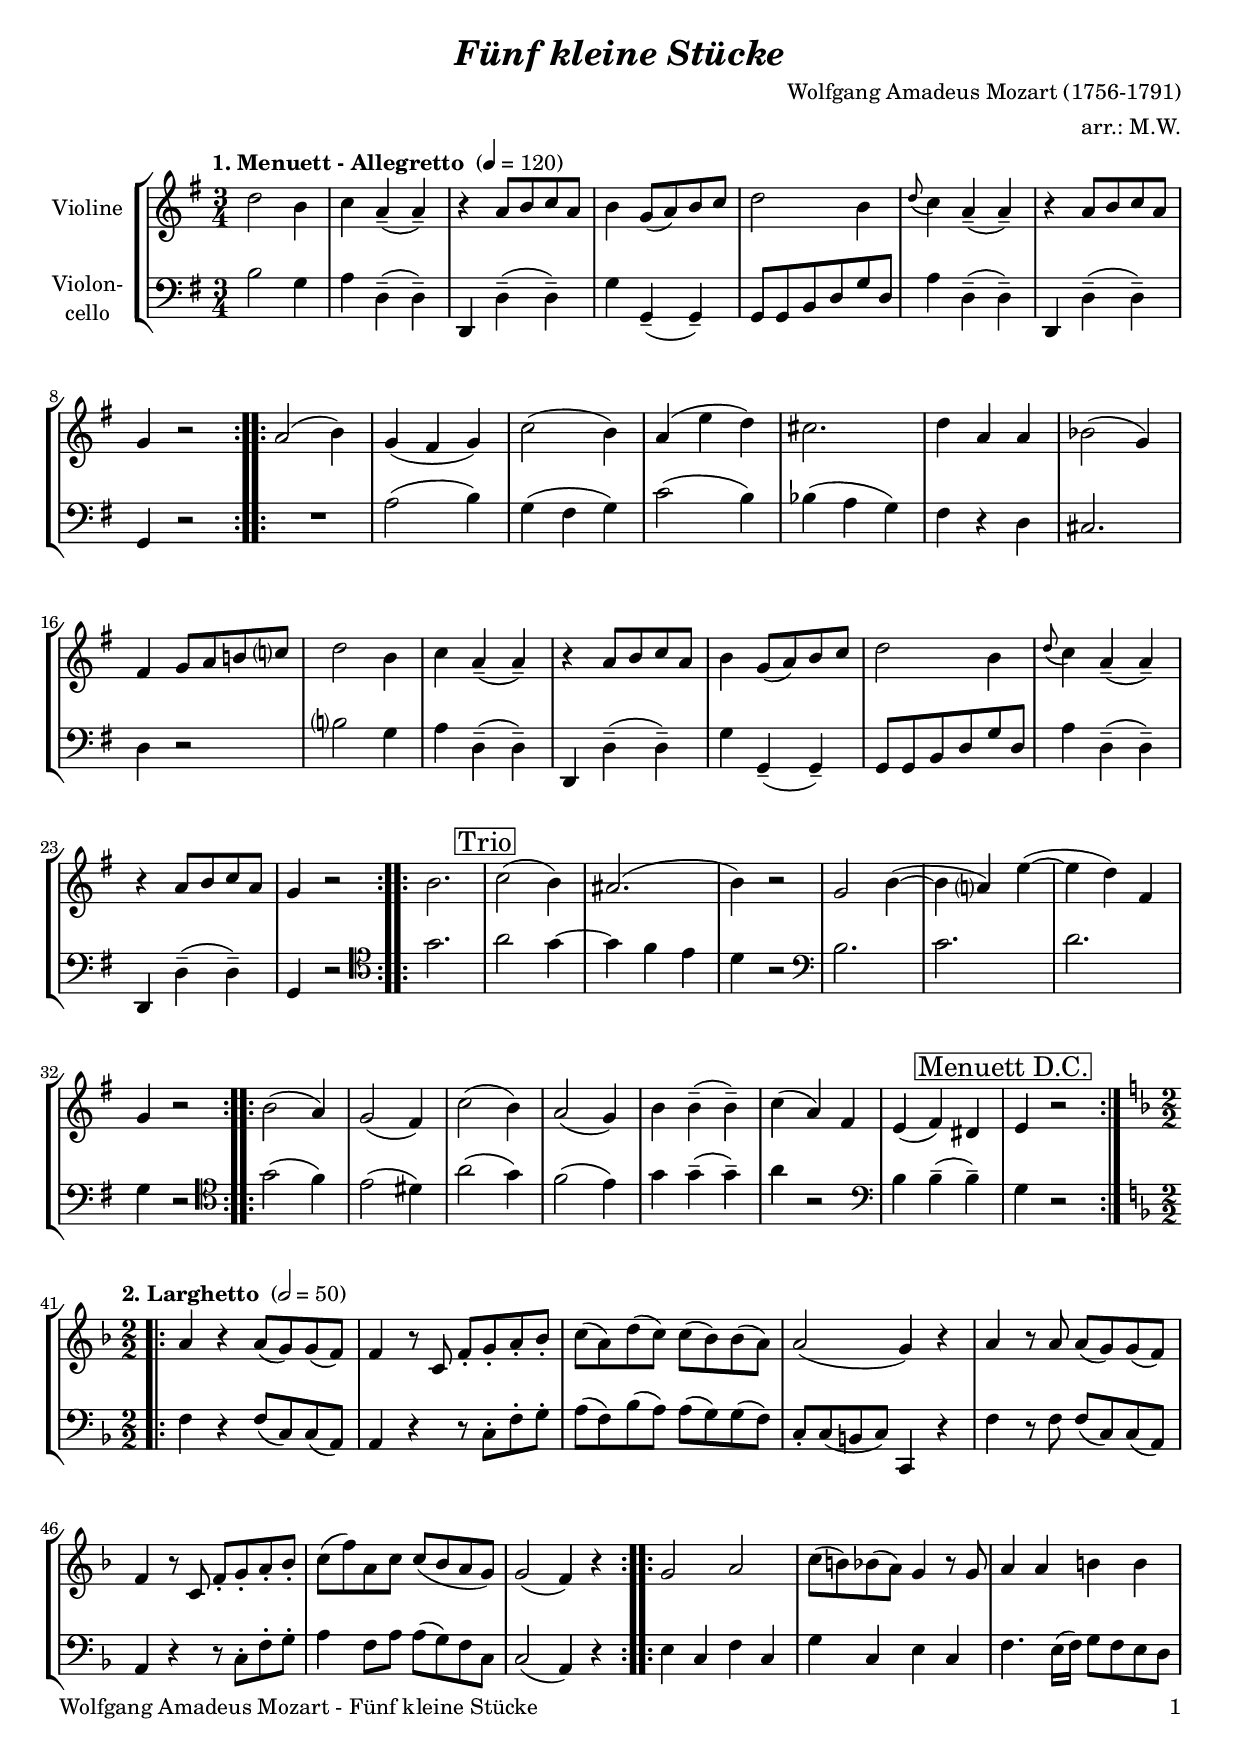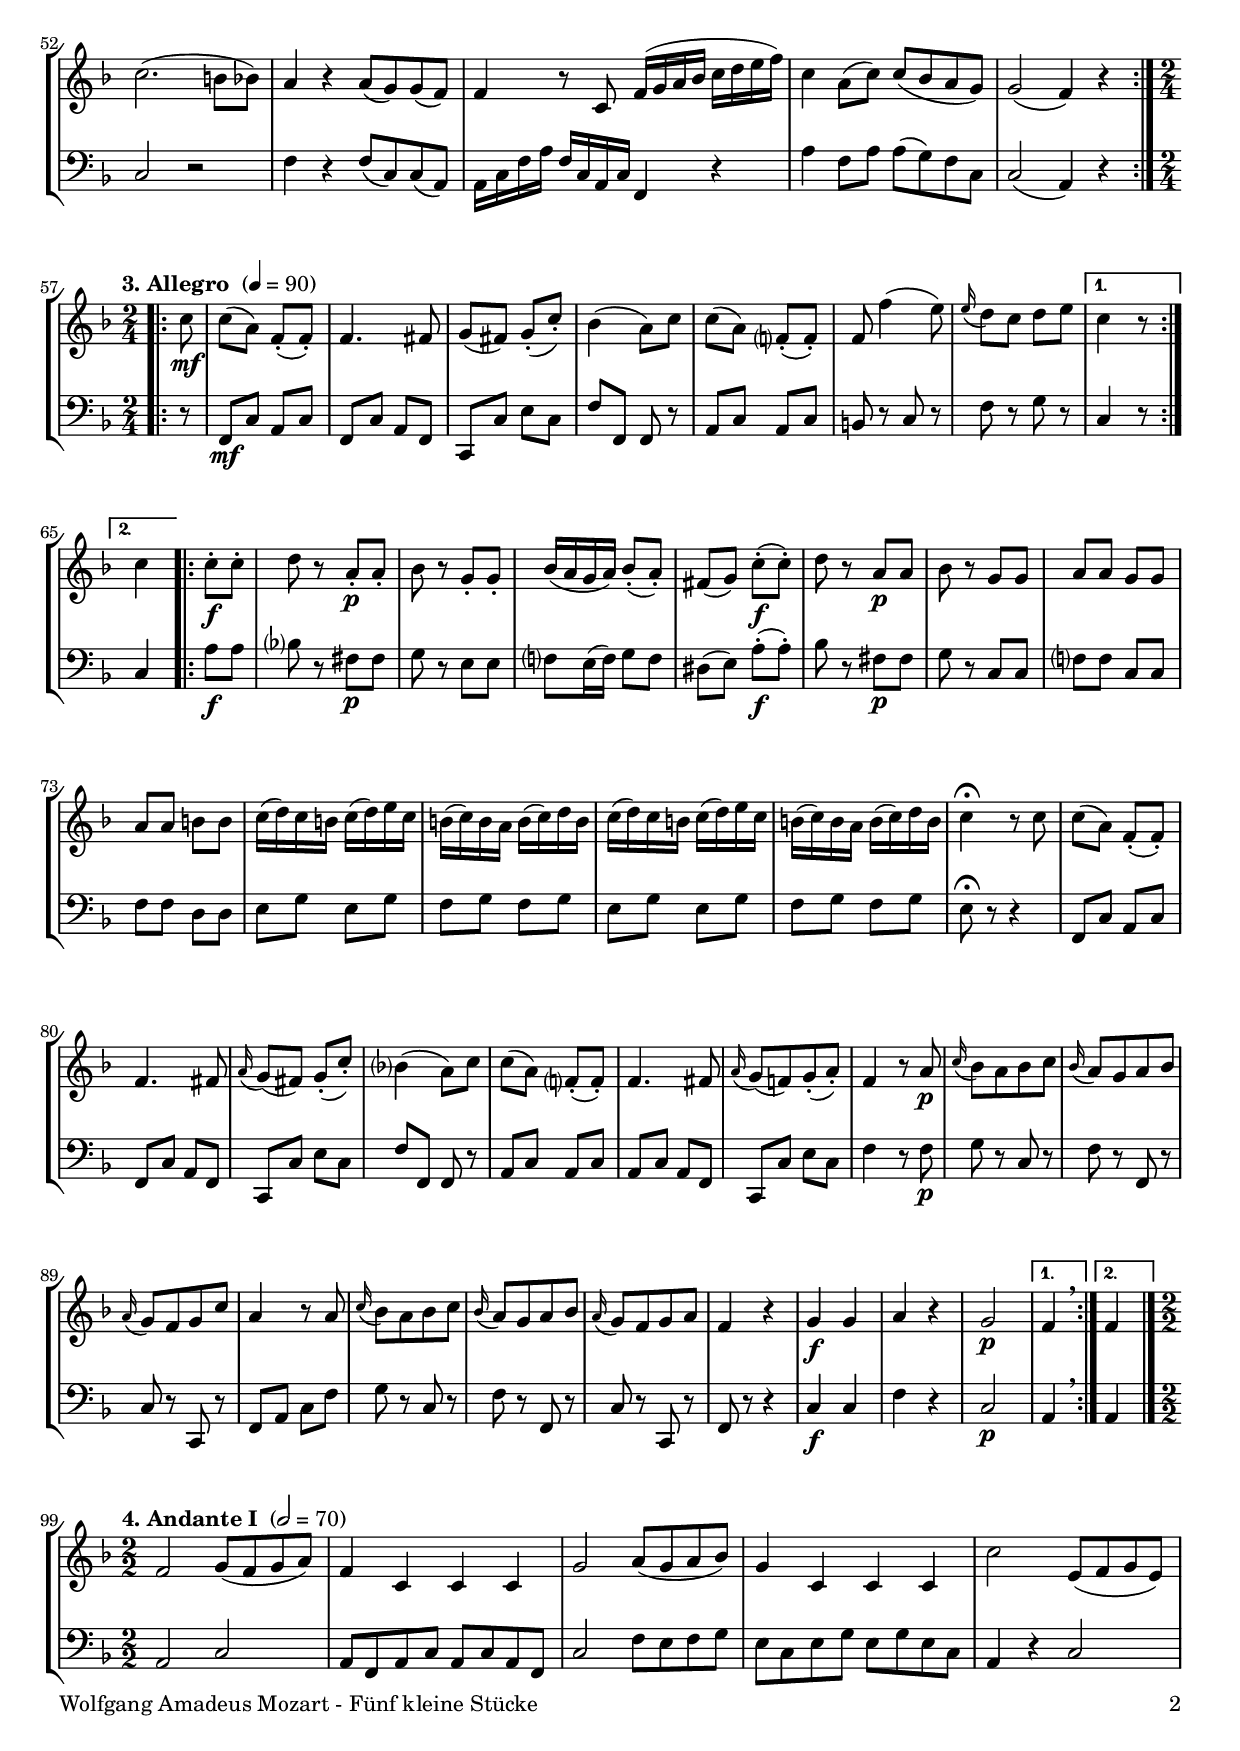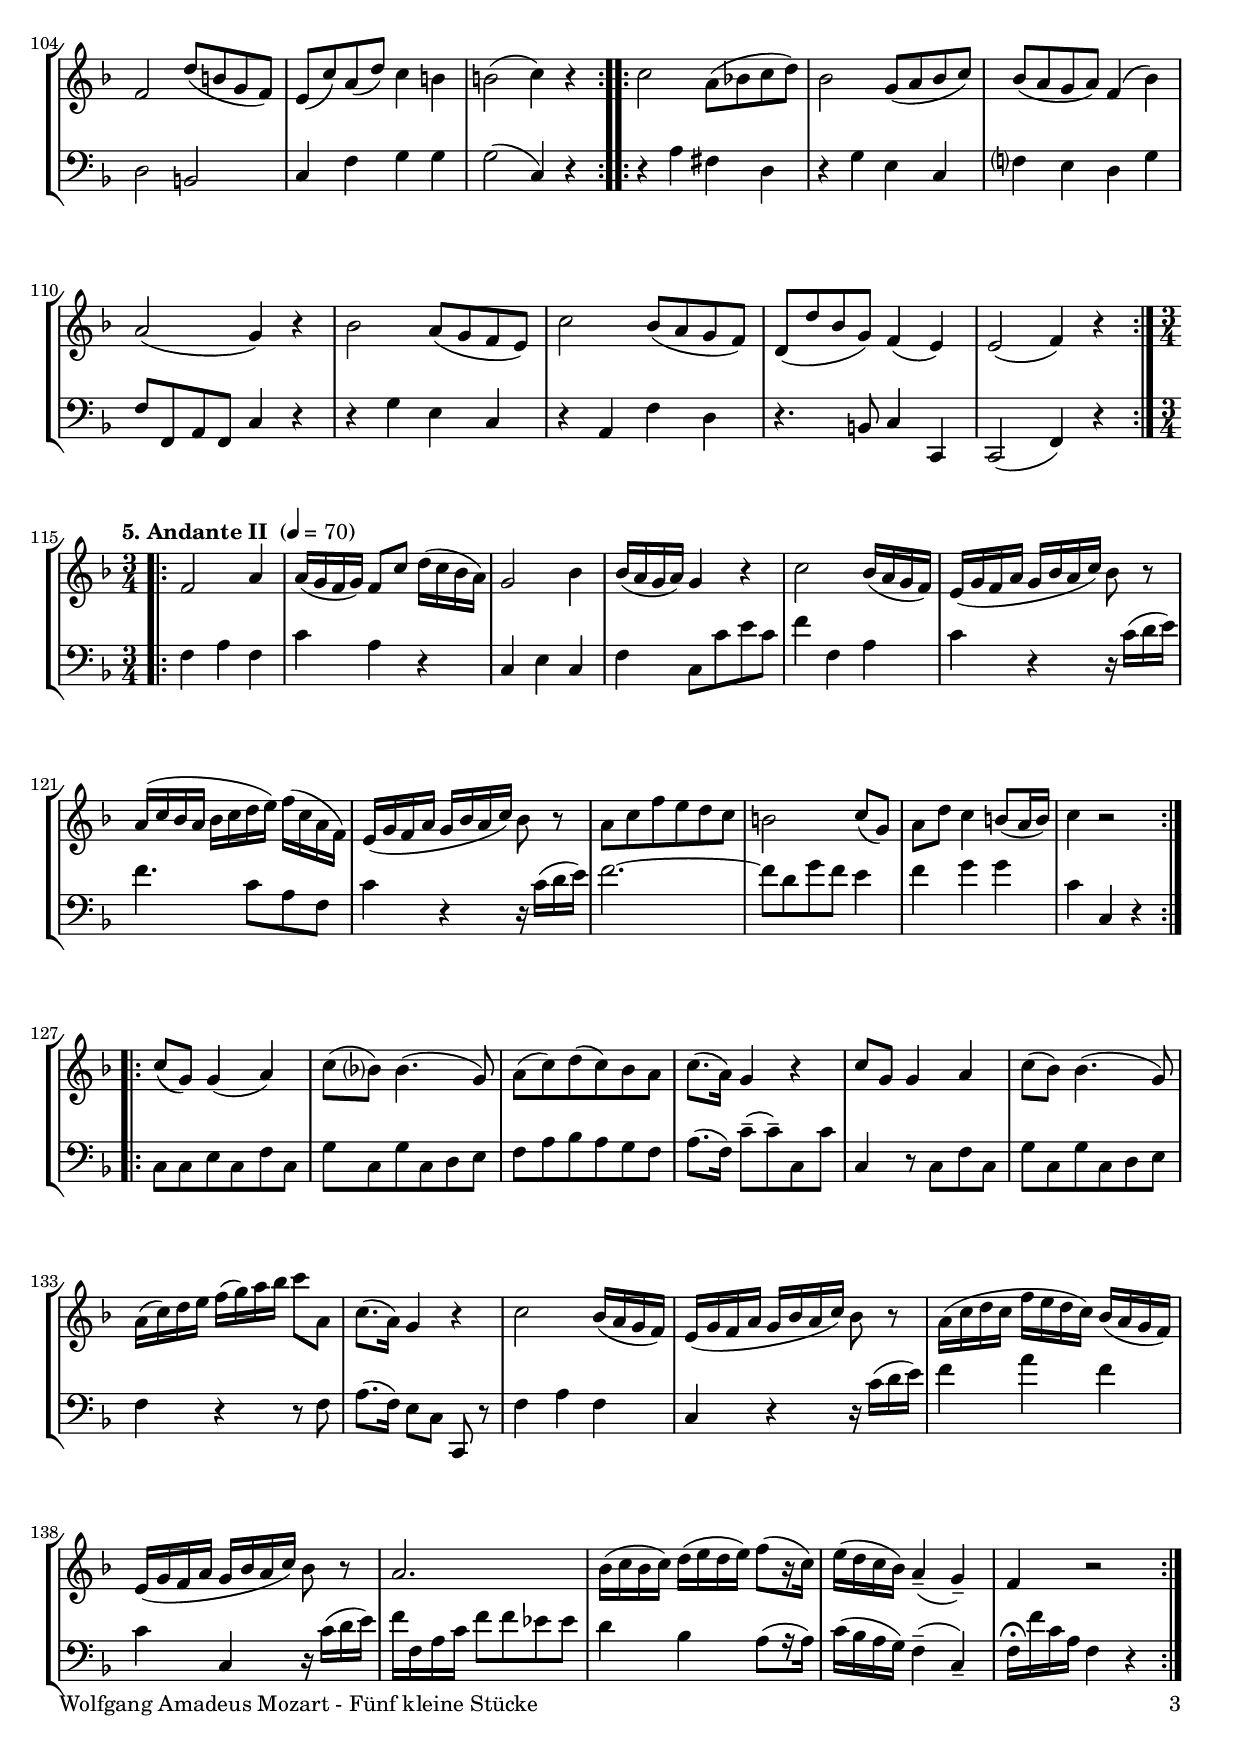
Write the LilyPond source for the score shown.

\version "2.20.2"
\include "deutsch.ly"

#(set-global-staff-size 19)

\header {
  title     = \markup \bold \italic "Fünf kleine Stücke"
  composer  = "Wolfgang Amadeus Mozart (1756-1791)"
  arranger  = "arr.: M.W."
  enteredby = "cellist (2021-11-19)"
%  piece     = ""
}

voiceconsts = {
 \key g \major
 \time 3/4
 \clef "treble"
 \numericTimeSignature
 \compressEmptyMeasures
}

mivl = "violin"
mivc = "cello"

mndc = \mark \markup \box "Menuett D.C."
trio = \mark \markup \box "Trio"

introa = {        \tempo "1. Menuett - Allegretto " 4=120 }
introb = { \break \tempo "2. Larghetto "  2=50 \key f \major \time 2/2 }
introc = { \break \tempo "3. Allegro "    4=90 \time 2/4 }
introd = { \break \tempo "4. Andante I "  2=70 \time 2/2 }
introe = { \break \tempo "5. Andante II " 4=70 \time 3/4 }

va = \relative c'' {
  \voiceconsts

  \introa
  \repeat volta 2 {
    d2 h4
    c a(-- a)--
    r a8 h c a
    h4 g8( a) h c
    d2 h4
    \appoggiatura d8 c4 a(-- a)--

    r a8 h c a
    g4 r2
  }

  \repeat volta 2 {
    a( h4)
    g( fis g)
    c2( h4)
    a( e' d)

    cis2.
    d4 a a
    b2( g4)
    fis g8 a h! c?
    d2 h4
    c a(-- a)--

    r a8 h c a
    h4 g8( a) h c
    d2 h4
    \appoggiatura d8 c4 a(-- a)--
    r a8 h c a
    g4 r2
  }

  \repeat volta 2 {
    h2. \trio
    c2( h4)
    ais2.(
    h4) r2
    g h4(~
    h a?) e'(~
    e d) fis,
    g r2
  }

  \repeat volta 2 {
    h2( a4)
    g2( fis4)
    c'2( h4)
    a2( g4)
    h h(-- h)--
    c( a) fis
    e( fis) dis \mndc
    e r2
  }

  \introb
  \repeat volta 2 {
    a4 r a8( g) g( f)
    f4 r8 c f-. g-. a-. b-.
    c( a) d( c) c( b) b( a)
    a2( g4) r

    a r8 a a( g) g( f)
    f4 r8 c f-. g-. a-. b-.
    c( f) a, c c( b a g)
    g2( f4) r
  }
  \repeat volta 2 {
    g2 a
    c8( h) b( a) g4 r8 g
    a4 a h h
    c2.( h8 b)

    a4 r a8( g) g( f)
    f4 r8 c f16( g a b c[ d e f])
    c4 a8( c) c( b a g)
    g2( f4) r
  }

  \introc
  \repeat volta 2 {
    \partial 8 c'8\mf
    c( a) f(-. f)-.
    f4. fis8
    g( fis) g(-. c)-.
    b4( a8) c
    c( a) f?(-. f)-.
    f f'4( e8)
    \appoggiatura e16 d8 c d e
  }
  \alternative {
    { c4 r8 }
    { c4 }
  }
  \repeat volta 2 {
    c8-.\f c-.
    d r a-.\p a-.
    b r g-. g-.
    b16( a g a) b8(-. a)-.
    fis( g) c(-.\f c)-.
    d r a\p a

    b r g g
    a a g g
    a a h h
    c16( d) c h c( d) e c
    h( c) h a h( c) d h
    c( d) c h c( d) e c

    h( c) h a h( c) d h
    c4\fermata r8 c
    c( a) f(-. f)-.
    f4. fis8
    \appoggiatura a16 g8( fis) g(-. c)-.
    b?4( a8) c
    c( a) f?(-. f)-.

    f4. fis8
    \appoggiatura a16 g8[( f!) g(-. a)]-.
    f4 r8 a\p
    \appoggiatura c16 b8[ a b c]
    \appoggiatura b16 a8[ g a b]
    \appoggiatura a16 g8[ f g c]
    a4 r8 a

    \appoggiatura c16 b8[ a b c]
    \appoggiatura b16 a8[ g a b]
    \appoggiatura a16 g8[ f g a]
    f4 r
    g\f g
    a r
    g2\p
  }
  \alternative {
    { f4 \breathe }
    { \partial 4 f }
  } \bar "|."

  \introd
  \repeat volta 2 {
    f2 g8( f g a)
    f4 c c c
    g'2 a8( g a b)
    g4 c, c c

    c'2 e,8( f g e)
    f2 d'8( h g f)
    e( c') a( d)
    c4 h
    h2( c4) r
  }
  \repeat volta 2 {
    c2 a8( b! c d)
    b2 g8( a b c)
    b( a g a) f4( b)
    a2( g4) r

    b2 a8( g f e)
    c'2 b8( a g f)
    d( d' b g) f4( e)
    e2( f4) r
  }

  \introe
  \repeat volta 2 {
    f2 a4
    a16( g f g) f8 c' d16( c b a)
    g2 b4
    b16( a g a) g4 r
    c2 b16( a g f)

    e( g f a g b a c) b8 r
    a16( c b a b c d e) f( c a f)
    e( g f a g b a c) b8 r
    a c f e d c

    h2 c8( g)
    a d c4 h8( a16 h)
    c4 r2
  }
  \repeat volta 2 {
    c8( g) g4( a)
    c8( b?) b4.( g8)
    a( c) d( c) b a

    c8.( a16) g4 r
    c8 g g4 a
    c8( b) b4.( g8)
    a16( c) d e f( g) a b c8 a,
    c8.( a16) g4 r

    c2 b16( a g f)
    e( g f a g b a c) b8 r
    a16( c d c f e d c) b( a g f)
    e( g f a g b a c) b8 r

    a2.
    b16( c b c) d( e d e) f8([ r16 c])
    e( d c b) a4(-- g)--
    f r2
  }
}

vb = \relative c' {
  \voiceconsts
  \clef "bass"

  \introa
  \repeat volta 2 {
    h2 g4
    a d,(-- d)--
    d, d'(-- d)--
    g g,(-- g)--
    g8 g h d g d
    a'4 d,(-- d)--

    d, d'(-- d)--
    g, r2
  }

  \repeat volta 2 {
    R2.
    a'2( h4)
    g( fis g)
    c2( h4)

    b( a g)
    fis r d
    cis2.
    d4 r2
    h'? g4
    a d,(-- d)--

    d, d'(-- d)--
    g g,(-- g)--
    g8 g h d g d
    a'4 d,(-- d)--
    d, d'(-- d)--
    g, r2
  }

  \repeat volta 2 {
    \clef "tenor" g''2. \trio
    a2 g4~
    g fis e
    d r2 \clef "bass"
    h2.
    c
    d
    g,4 r2
  }

  \repeat volta 2 {
    \clef "tenor" g'2( fis4)
    e2( dis4)
    a'2( g4)
    fis2( e4)
    g g(-- g)--
    a r2 \clef "bass"
    h,4 h(-- h)-- \mndc
    g r2
  }

  \introb
  \repeat volta 2 {
    f4 r f8( c) c( a)
    a4 r r8 c-. f-. g-.
    a( f) b( a) a( g) g( f)
    c-. c( h c) c,4 r

    f' r8 f f( c) c( a)
    a4 r r8 c-. f-. g-.
    a4 f8 a a( g) f c
    c2( a4) r
  }
  \repeat volta 2 {
    e' c f c
    g' c, e c
    f4. e16( f) g8 f e d
    c2 r

    f4 r f8( c) c( a)
    a16 c f a f[ c a c] f,4 r
    a' f8 a a( g) f c
    c2( a4) r
  }

  \introc
  \repeat volta 2 {
    \partial 8 r8
    f\mf c' a c
    f, c' a f
    c c' e c
    f f, f r
    a c a c
    h r c r
    f r g r
  }
  \alternative {
    { c,4 r8 }
    { c4 }
  }
  \repeat volta 2 {
    a'8\f a
    b? r fis\p fis
    g r e e
    f? e16( f) g8 f
    dis( e) a(-.\f a)-.
    b r fis\p fis

    g r c, c
    f? f c c
    f f d d
    e g e g
    f g f g
    e g e g

    f g f g
    e\fermata r r4
    f,8 c' a c
    f, c' a f
    c c' e c
    f f, f r
    a c a c

    a c a f
    c c' e c
    f4 r8 f\p
    g r c, r
    f r f, r
    c' r c, r
    f a c f

    g r c, r
    f r f, r
    c' r c, r
    f r r4
    c'\f c
    f r
    c2\p
  }
  \alternative {
    { a4 \breathe }
    { \partial 4 a }
  } \bar "|."

  \introd
  \repeat volta 2 {
    a2 c
    a8 f a c a c a f
    c'2 f8 e f g
    e c e g e g e c

    a4 r c2
    d h
    c4 f g g
    g2( c,4) r
  }
  \repeat volta 2 {
    r a' fis d
    r g e c
    f? e d g
    f8 f, a f c'4 r

    r g' e c
    r a f' d
    r4. h8 c4 c,
    c2( f4) r
  }

  \introe
  \repeat volta 2 {
    f' a f
    c' a r
    c, e c
    f c8 c' e c
    f4 f, a

    c r r16 c( d e)
    f4. c8 a f
    c'4 r r16 c( d e)
    f2.~

    f8 d g f e4
    f g g
    c, c, r
  }
  \repeat volta 2 {
    c8 c e c f c
    g' c, g' c, d e
    f a b a g f

    a8.( f16) c'8(-- c)-- c, c'
    c,4 r8 c f c
    g' c, g' c, d e
    f4 r r8 f
    a8.( f16) e8[ c] c, r

    f'4 a f
    c r r16 c'( d e)
    f4 a f
    c c, r16 c'( d e)

    f f, a c f8 f es es
    d4 b a8[( r16 a)]
    c( b a g) f4(-- c)--
    f16\fermata f' c a f4 r
  }
}


music = \new StaffGroup <<
      \new Staff {
        \set Staff.midiInstrument = \mivl
        \set Staff.instrumentName = \markup \center-column { "Violine" }
        \transpose g g { \va }
      }

      \new Staff {
        \set Staff.midiInstrument = \mivc
        \set Staff.instrumentName = \markup \center-column { "Violon-" "cello" }
        \transpose g g { \vb }
      }      
>>

\book {
   \paper {
    print-page-number = ##t
    print-first-page-number = ##t
    ragged-last-bottom = ##f
    oddHeaderMarkup = \markup \null
    evenHeaderMarkup = \markup \null
    oddFooterMarkup = \markup {
      \fill-line {
        \on-the-fly #print-page-number-check-first
        "Wolfgang Amadeus Mozart - Fünf kleine Stücke" \fromproperty #'page:page-number-string
      }
    }
    evenFooterMarkup = \oddFooterMarkup
  } \score {
    \music
    \layout {}
  }

  \score {
    \unfoldRepeats \music

    \midi {
      \context {
        \Score
      }
    }
  }
}
